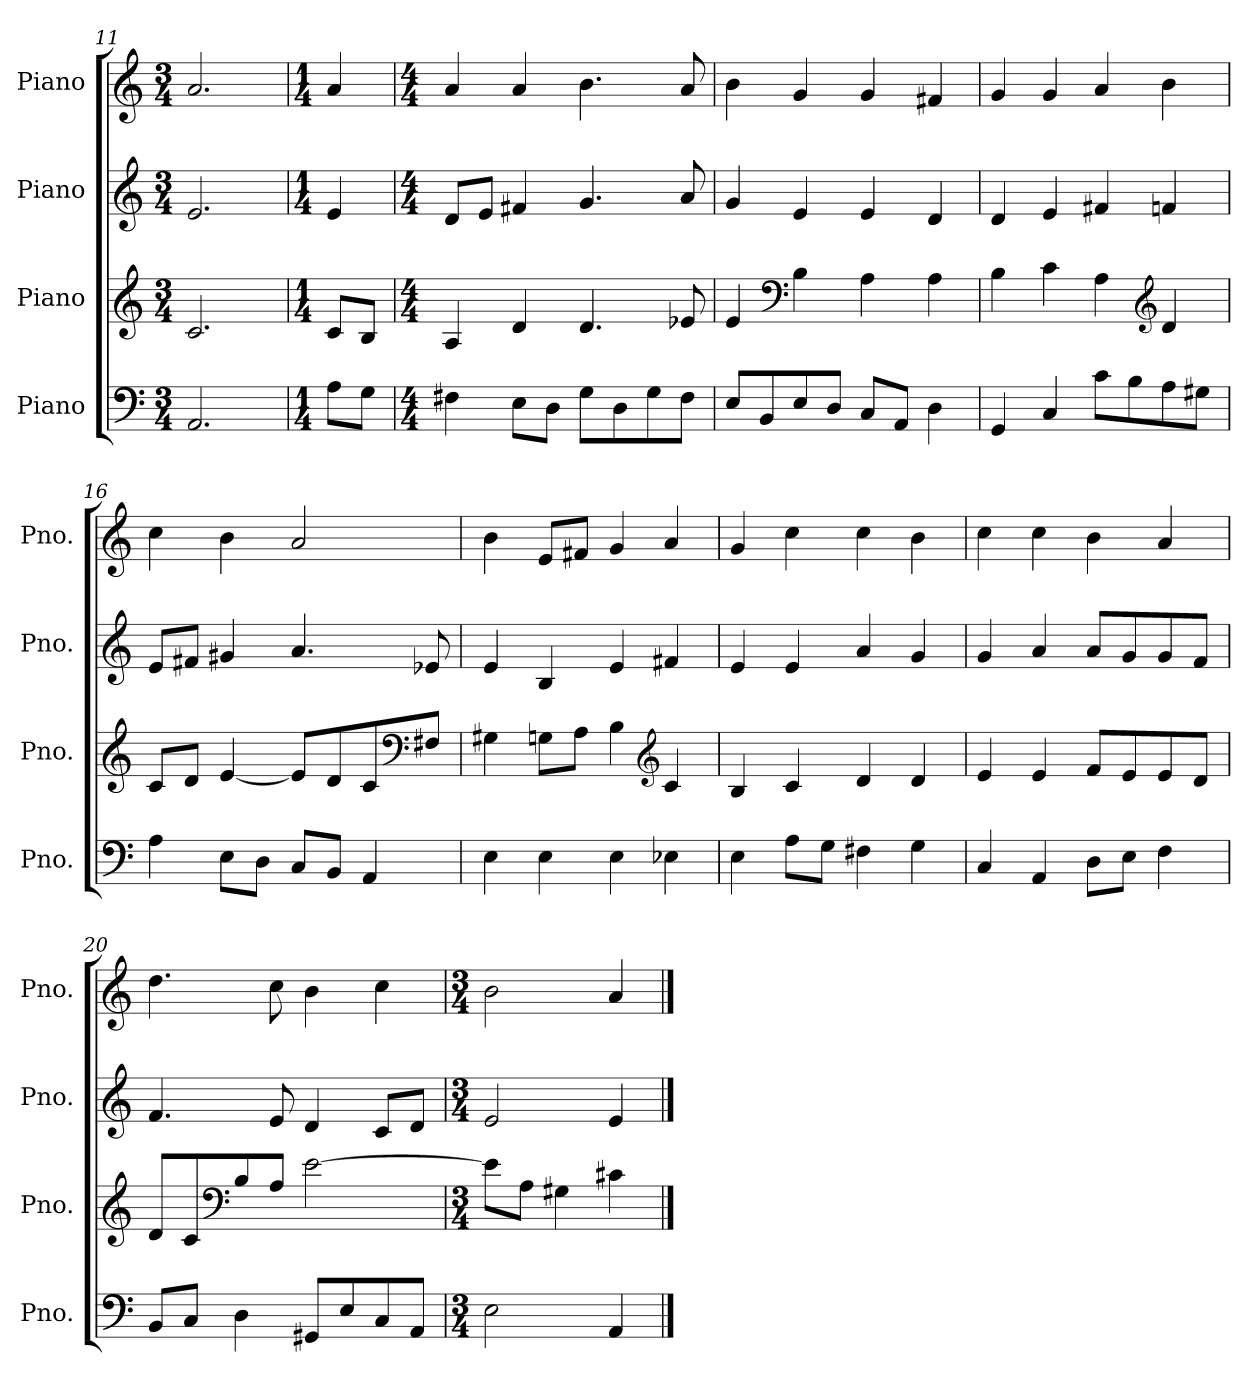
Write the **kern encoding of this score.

**kern	**kern	**kern	**kern
*part4	*part3	*part2	*part1
*staff4	*staff3	*staff2	*staff1
*I"Piano	*I"Piano	*I"Piano	*I"Piano
*I'Pno.	*I'Pno.	*I'Pno.	*I'Pno.
*clefF4	*clefG2	*clefG2	*clefG2
*k[]	*k[]	*k[]	*k[]
*M3/4	*M3/4	*M3/4	*M3/4
=11	=11	=11	=11
2.AA/	2.c/	2.e/	2.a/
=12	=12	=12	=12
*M1/4	*M1/4	*M1/4	*M1/4
8A\L	8c/L	4e/	4a/
8G\J	8B/J	.	.
!!LO:LB:g=z
=13	=13	=13	=13
*M4/4	*M4/4	*M4/4	*M4/4
4F#X\	4A/	8d/L	4a/
.	.	8e/J	.
8E\L	4d/	4f#X/	4a/
8D\J	.	.	.
8G\L	4.d/	4.g/	4.b\
8D\	.	.	.
8G\	.	.	.
8F#\J	8e-X/	8a/	8a/
=14	=14	=14	=14
8E/L	4e/	4g/	4b\
8BB/	.	.	.
*	*clefF4	*	*
8E/	4B\	4e/	4g/
8D/J	.	.	.
8C/L	4A\	4e/	4g/
8AA/J	.	.	.
4D\	4A\	4d/	4f#X/
=15	=15	=15	=15
4GG/	4B\	4d/	4g/
4C/	4c\	4e/	4g/
8c\L	4A\	4f#X/	4a/
8B\	.	.	.
*	*clefG2	*	*
8A\	4d/	4fn/	4b\
8G#X\J	.	.	.
=16	=16	=16	=16
4A\	8c/L	8e/L	4cc\
.	8d/J	8f#X/J	.
8E\L	[4e/	4g#X/	4b\
8D\J	.	.	.
8C/L	8e/L]	4.a/	2a/
8BB/J	8d/	.	.
4AA/	8c/	.	.
*	*clefF4	*	*
.	8F#X/J	8e-X/	.
!!LO:PB:g=z
=17	=17	=17	=17
4E\	4G#X\	4e/	4b\
4E\	8Gn\L	4B/	8e/L
.	8A\J	.	8f#X/J
4E\	4B\	4e/	4g/
*	*clefG2	*	*
4E-X\	4c/	4f#X/	4a/
=18	=18	=18	=18
4E\	4B/	4e/	4g/
8A\L	4c/	4e/	4cc\
8G\J	.	.	.
4F#X\	4d/	4a/	4cc\
4G\	4d/	4g/	4b\
=19	=19	=19	=19
4C/	4e/	4g/	4cc\
4AA/	4e/	4a/	4cc\
8D\L	8f/L	8a/L	4b\
8E\J	8e/	8g/	.
4F\	8e/	8g/	4a/
.	8d/J	8f/J	.
=20	=20	=20	=20
8BB/L	8d/L	4.f/	4.dd\
8C/J	8c/	.	.
*	*clefF4	*	*
4D\	8B/	.	.
.	8A/J	8e/	8cc\
8GG#X/L	[2e\	4d/	4b\
8E/	.	.	.
8C/	.	8c/L	4cc\
8AA/J	.	8d/J	.
=21	=21	=21	=21
*M3/4	*M3/4	*M3/4	*M3/4
2E\	8e\L]	2e/	2b\
.	8A\J	.	.
.	4G#X\	.	.
4AA/	4c#X\	4e/	4a/
==	==	==	==
*-	*-	*-	*-
